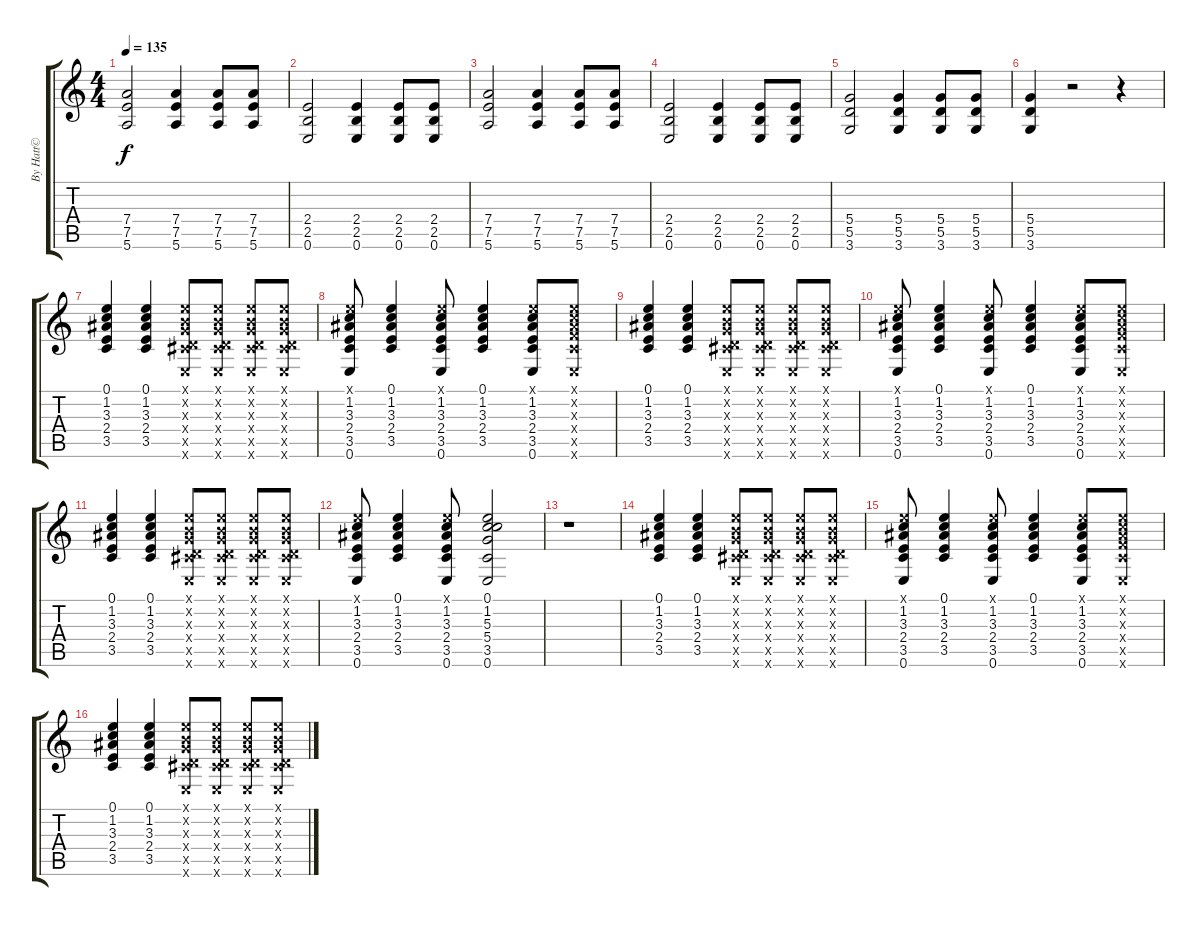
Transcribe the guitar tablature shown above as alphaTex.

\track ("By Hatt©" "By Hatt©") {instrument electricguitarclean}
\staff {score tabs}
\tuning (E4 B3 G3 D3 A2 E2) {hide}
\ts (4 4)
\tempo 135
\clef g2
\ks c
(7.4 7.5 5.6).2{dy f} (7.4 7.5 5.6).4 (7.4 7.5 5.6).8 (7.4 7.5 5.6).8 |
(2.4 2.5 0.6).2 (2.4 2.5 0.6).4 (2.4 2.5 0.6).8 (2.4 2.5 0.6).8 |
(7.4 7.5 5.6).2 (7.4 7.5 5.6).4 (7.4 7.5 5.6).8 (7.4 7.5 5.6).8 |
(2.4 2.5 0.6).2 (2.4 2.5 0.6).4 (2.4 2.5 0.6).8 (2.4 2.5 0.6).8 |
(5.4 5.5 3.6).2 (5.4 5.5 3.6).4 (5.4 5.5 3.6).8 (5.4 5.5 3.6).8 |
(5.4 5.5 3.6).4 r.2 r.4 |
(0.1 1.2 3.3 2.4 3.5).4 (0.1 1.2 3.3 2.4 3.5).4 (0.1{x} 0.2{x} 0.3{x} 0.4{x} 4.5{x} 0.6{x}).8 (0.1{x} 0.2{x} 0.3{x} 0.4{x} 4.5{x} 0.6{x}).8 (0.1{x} 0.2{x} 0.3{x} 0.4{x} 4.5{x} 0.6{x}).8 (0.1{x} 0.2{x} 0.3{x} 0.4{x} 4.5{x} 0.6{x}).8 |
(0.1{x} 1.2 3.3 2.4 3.5 0.6).8 (0.1 1.2 3.3 2.4 3.5).4 (0.1{x} 1.2 3.3 2.4 3.5 0.6).8 (0.1 1.2 3.3 2.4 3.5).4 (0.1{x} 1.2 3.3 2.4 3.5 0.6).8 (0.1{x} 1.2{x} 3.3{x} 3.4{x} 3.5{x} 0.6{x}).8 |
(0.1 1.2 3.3 2.4 3.5).4 (0.1 1.2 3.3 2.4 3.5).4 (0.1{x} 0.2{x} 0.3{x} 0.4{x} 4.5{x} 0.6{x}).8 (0.1{x} 0.2{x} 0.3{x} 0.4{x} 4.5{x} 0.6{x}).8 (0.1{x} 0.2{x} 0.3{x} 0.4{x} 4.5{x} 0.6{x}).8 (0.1{x} 0.2{x} 0.3{x} 0.4{x} 4.5{x} 0.6{x}).8 |
(0.1{x} 1.2 3.3 2.4 3.5 0.6).8 (0.1 1.2 3.3 2.4 3.5).4 (0.1{x} 1.2 3.3 2.4 3.5 0.6).8 (0.1 1.2 3.3 2.4 3.5).4 (0.1{x} 1.2 3.3 2.4 3.5 0.6).8 (0.1{x} 1.2{x} 3.3{x} 3.4{x} 3.5{x} 0.6{x}).8 |
(0.1 1.2 3.3 2.4 3.5).4 (0.1 1.2 3.3 2.4 3.5).4 (0.1{x} 0.2{x} 0.3{x} 0.4{x} 4.5{x} 0.6{x}).8 (0.1{x} 0.2{x} 0.3{x} 0.4{x} 4.5{x} 0.6{x}).8 (0.1{x} 0.2{x} 0.3{x} 0.4{x} 4.5{x} 0.6{x}).8 (0.1{x} 0.2{x} 0.3{x} 0.4{x} 4.5{x} 0.6{x}).8 |
(0.1{x} 1.2 3.3 2.4 3.5 0.6).8 (0.1 1.2 3.3 2.4 3.5).4 (0.1{x} 1.2 3.3 2.4 3.5 0.6).8 (0.1 1.2 5.3 5.4 3.5 0.6).2 |
r.1 |
(0.1 1.2 3.3 2.4 3.5).4 (0.1 1.2 3.3 2.4 3.5).4 (0.1{x} 0.2{x} 0.3{x} 0.4{x} 4.5{x} 0.6{x}).8 (0.1{x} 0.2{x} 0.3{x} 0.4{x} 4.5{x} 0.6{x}).8 (0.1{x} 0.2{x} 0.3{x} 0.4{x} 4.5{x} 0.6{x}).8 (0.1{x} 0.2{x} 0.3{x} 0.4{x} 4.5{x} 0.6{x}).8 |
(0.1{x} 1.2 3.3 2.4 3.5 0.6).8 (0.1 1.2 3.3 2.4 3.5).4 (0.1{x} 1.2 3.3 2.4 3.5 0.6).8 (0.1 1.2 3.3 2.4 3.5).4 (0.1{x} 1.2 3.3 2.4 3.5 0.6).8 (0.1{x} 1.2{x} 3.3{x} 3.4{x} 3.5{x} 0.6{x}).8 |
(0.1 1.2 3.3 2.4 3.5).4 (0.1 1.2 3.3 2.4 3.5).4 (0.1{x} 0.2{x} 0.3{x} 0.4{x} 4.5{x} 0.6{x}).8 (0.1{x} 0.2{x} 0.3{x} 0.4{x} 4.5{x} 0.6{x}).8 (0.1{x} 0.2{x} 0.3{x} 0.4{x} 4.5{x} 0.6{x}).8 (0.1{x} 0.2{x} 0.3{x} 0.4{x} 4.5{x} 0.6{x}).8
